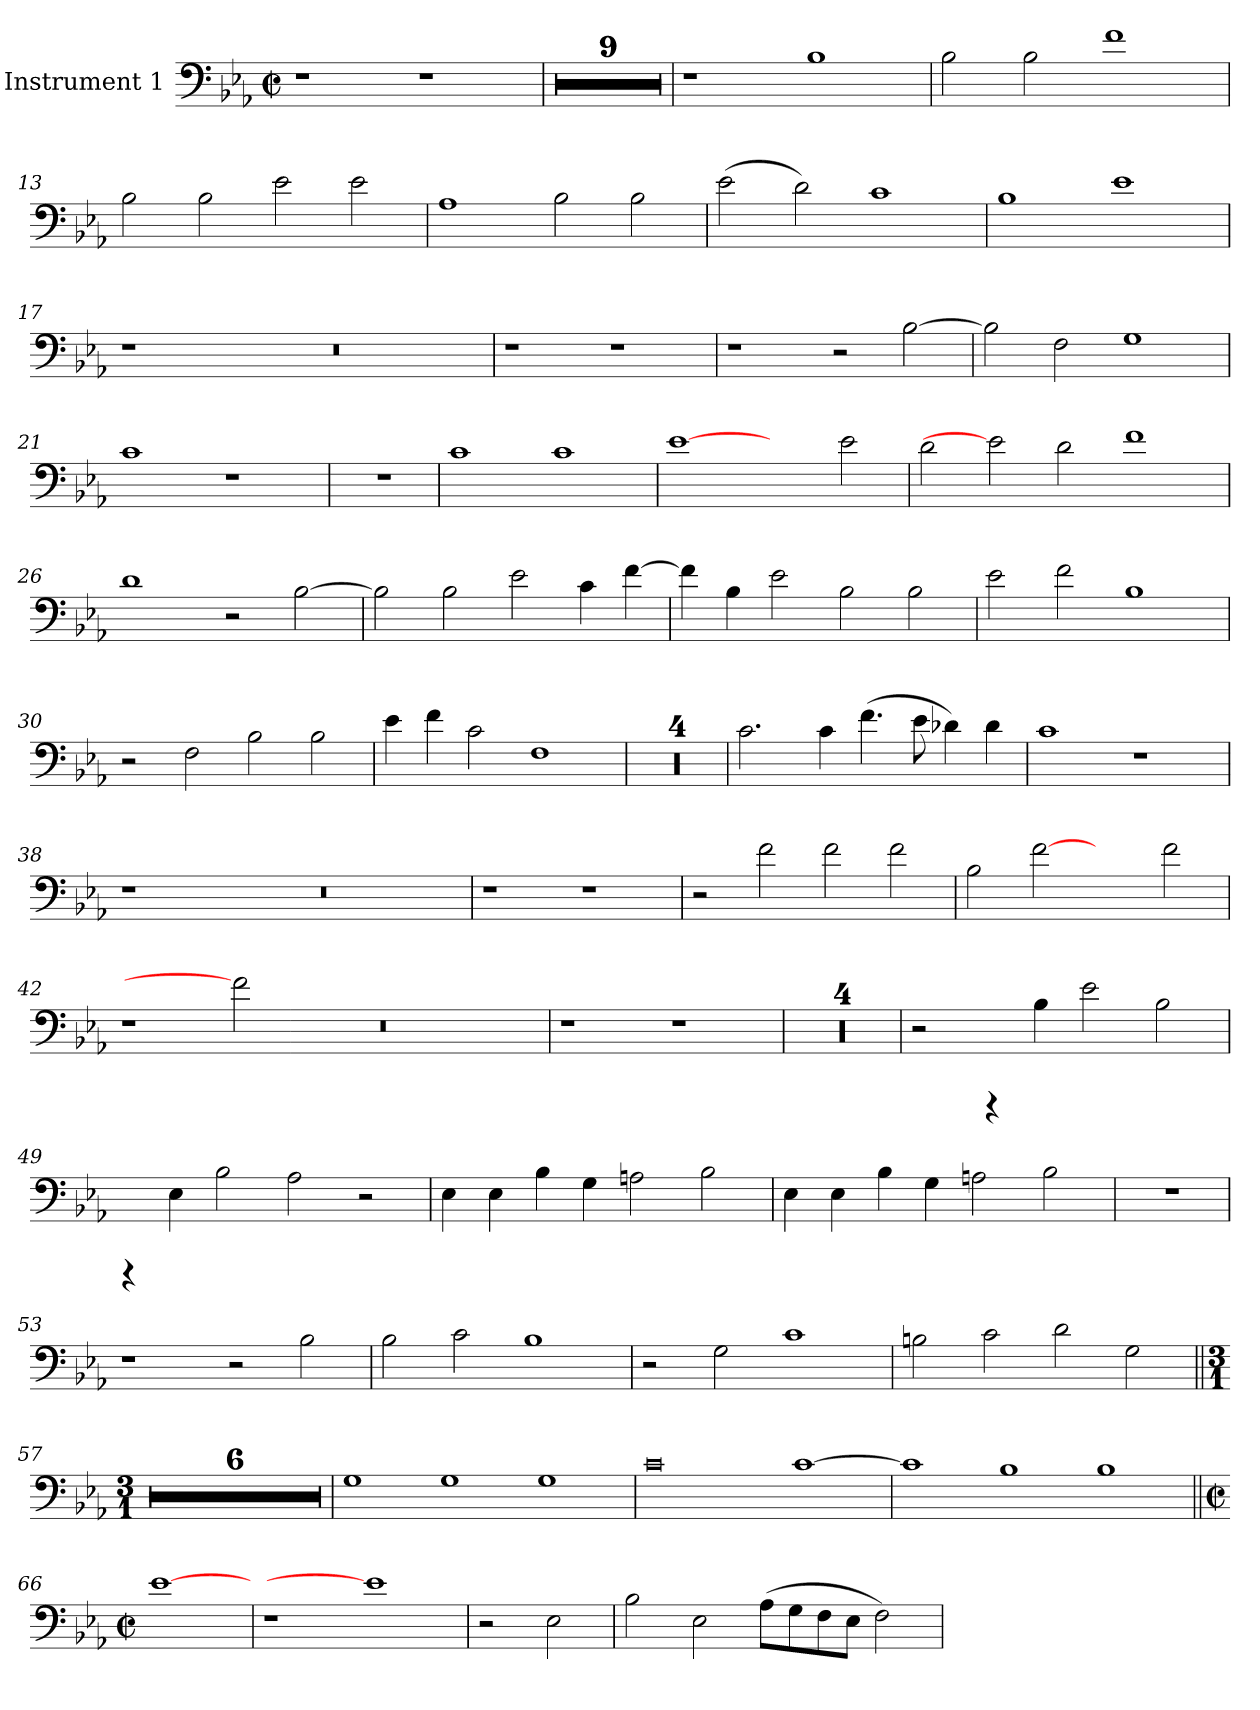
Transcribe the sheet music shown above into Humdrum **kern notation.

**kern
*part1
*staff1
*I"Instrument 1
!!LO:PB:g=z
*stria5
*clefF4
*k[b-e-a-]
*E-:
*M2/2
*met(c|)
=1
1r
1r
=2
1r
=3
1r
=4
1r
=5
1r
=6
1r
=7
1r
=8
1r
=9
1r
=10
1r
=11
1r
1B-
=12
2B-\
2B-\
1f
=13
2B-\
2B-\
2e-\
2e-\
=14
1A-
2B-\
2B-\
!!LO:LB:g=z
=15
(>2e-\
2d\)
1c
=16
1B-
1e-
=17
1r
1ryy
0r
=18
1r
1r
=19
1r
2r
[>2B-\
=20
2B-\]
2F\
1G
!!LO:LB:g=z
=21
1c
1r
=22
1r
=23
1c
1c
=24
[1e-
2ryy
2e-\
=25
2d\
2e-]
2d\
1f
!!LO:LB:g=z
=26
1d
2r
[>2B-\
=27
2B-\]
2B-\
2e-\
4c\
[>4f\
=28
4f\]
4B-\
2e-\
2B-\
2B-\
=29
2e-\
2f\
1B-
=30
2r
2F\
2B-\
2B-\
!!LO:LB:g=z
=31
4e-\
4f\
2c\
1F
=32
1r
=33
1r
=34
1r
=35
1r
=36
2.c\
4c\
(>4.f\
8e-\
4d-X\)
4d-\
=37
1c
1r
=38
1r
1ryy
0r
=39
1r
1r
!!LO:LB:g=z
=40
2r
2f\
2f\
2f\
=41
2B-\
[2f
2ryy
2f\
=42
1r
2f]
2ryy
0r
=43
1r
1r
=44
1r
=45
1r
=46
1r
=47
1r
=48
2r
4rCCC
4B-\
2e-\
2B-\
=49
4rCCC
4E-\
2B-\
2A-\
2r
!!LO:LB:g=z
=50
4E-\
4E-\
4B-\
4G\
2An\
2B-\
=51
4E-\
4E-\
4B-\
4G\
2An\
2B-\
=52
1r
=53
1r
2r
2B-\
=54
2B-\
2c\
1B-
!!LO:LB:g=z
=55
2r
2G\
1c
=56
2Bn\
2c\
2d\
2G\
=57||
*M3/1
0.r
=58
0.r
=59
0.r
=60
0.r
=61
0.r
=62
0.r
=63
1G
1G
1G
=64
0c
[<1c
!!LO:LB:g=z
=65
1c]
1B-
1B-
=66||
*M2/2
*met(c|)
[1e-
=67
1r
1e-]
=68
2r
2E-\
=69
2B-\
2E-\
(>8A-\L
8G\
8F\
8E-\J
2F\)
=
*-
